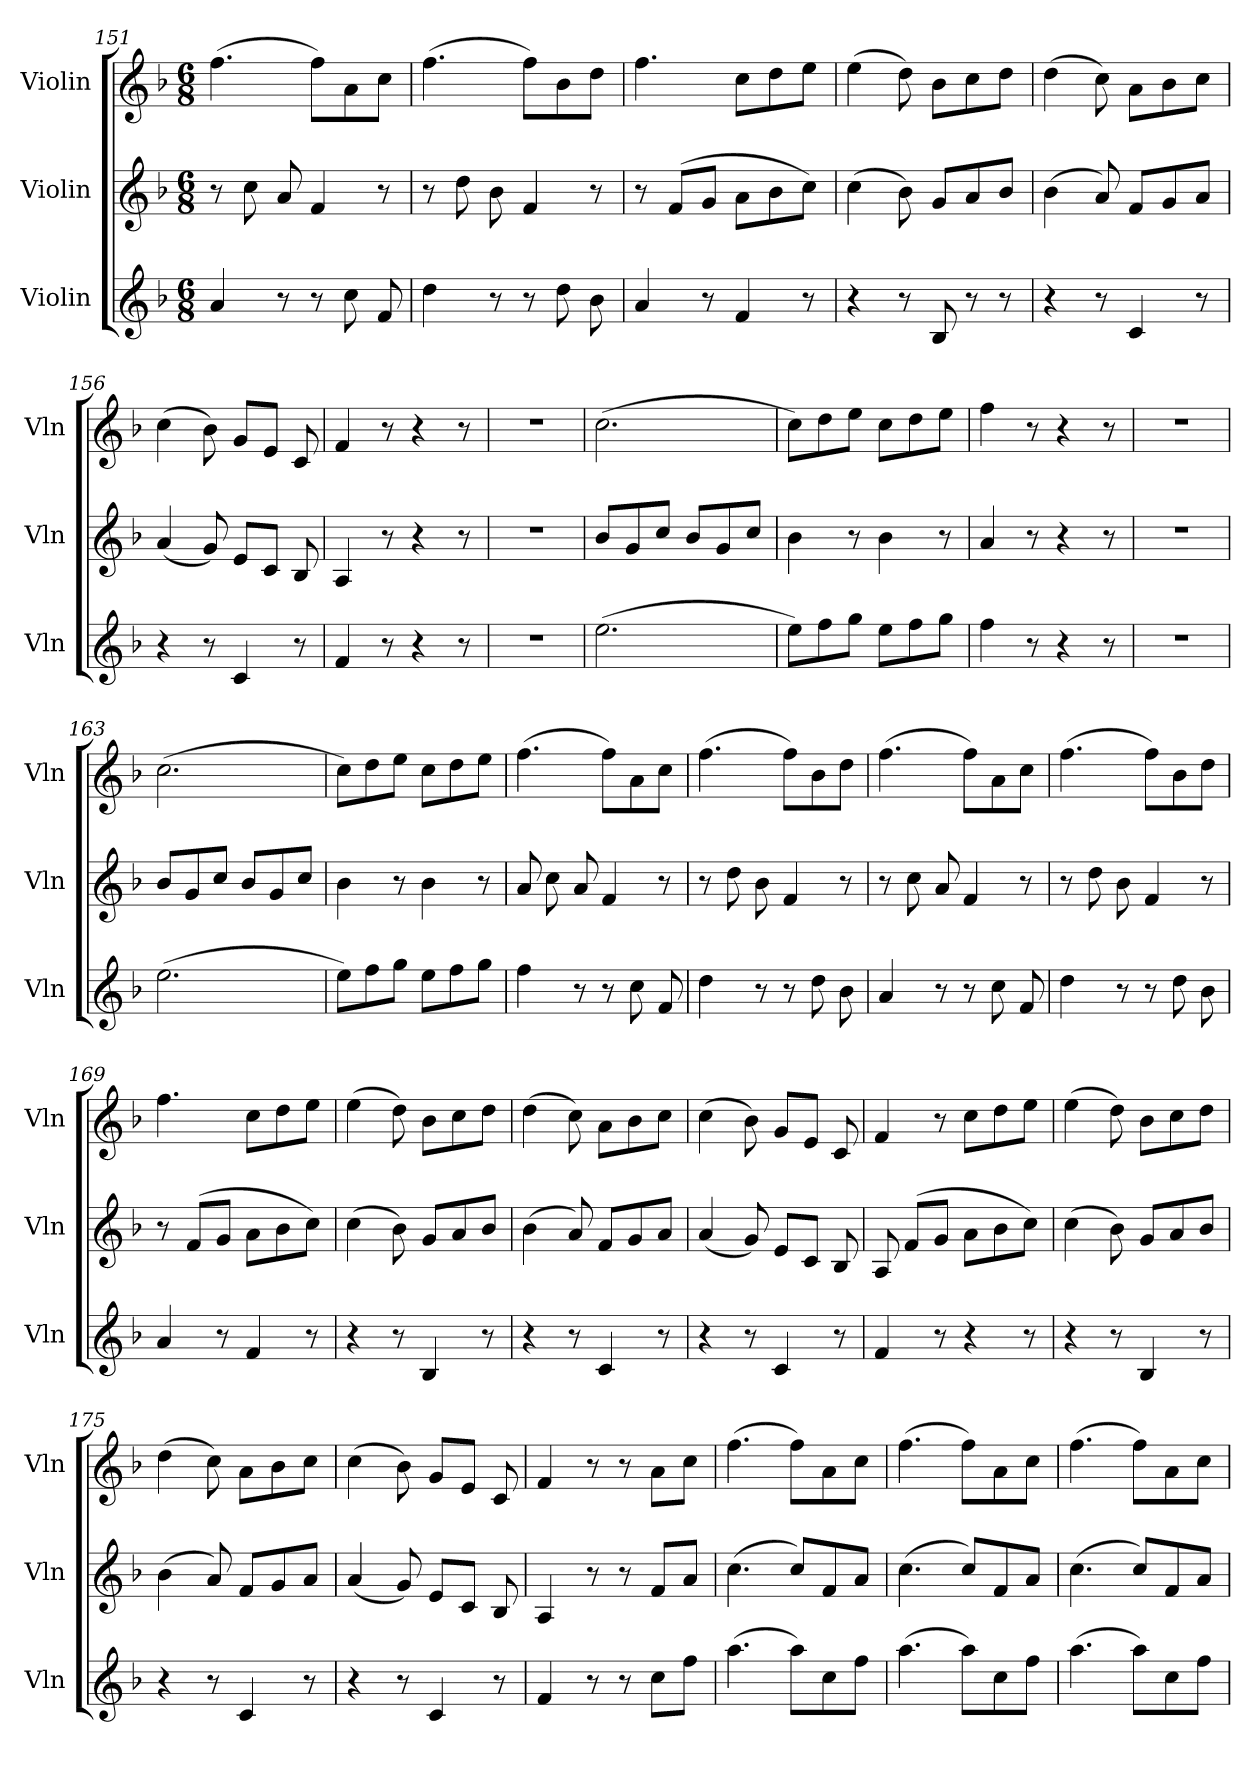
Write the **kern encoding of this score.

**kern	**kern	**kern
*part3	*part2	*part1
*staff3	*staff2	*staff1
*I"Violin	*I"Violin	*I"Violin
*I'Vln	*I'Vln	*I'Vln
!!LO:LB:g=z
*clefG2	*clefG2	*clefG2
*k[b-]	*k[b-]	*k[b-]
*M6/8	*M6/8	*M6/8
=151	=151	=151
4a/	8r	(>4.ff\
.	8cc\	.
8r	8a/	.
8r	4f/	8ff\L)
8cc\	.	8a\
8f/	8r	8cc\J
=152	=152	=152
4dd\	8r	(>4.ff\
.	8dd\	.
8r	8b-\	.
8r	4f/	8ff\L)
8dd\	.	8b-\
8b-\	8r	8dd\J
=153	=153	=153
4a/	8r	4.ff\
.	(>8f/L	.
8r	8g/J	.
4f/	8a\L	8cc\L
.	8b-\	8dd\
8r	8cc\J)	8ee\J
=154	=154	=154
4r	(>4cc\	(>4ee\
8r	8b-\)	8dd\)
8B-/	8g/L	8b-\L
8r	8a/	8cc\
8r	8b-/J	8dd\J
=155	=155	=155
4r	(>4b-\	(>4dd\
8r	8a/)	8cc\)
4c/	8f/L	8a\L
.	8g/	8b-\
8r	8a/J	8cc\J
=156	=156	=156
4r	(<4a/	(>4cc\
8r	8g/)	8b-\)
4c/	8e/L	8g/L
.	8c/J	8e/J
8r	8B-/	8c/
!!LO:PB:g=z
=157	=157	=157
4f/	4A/	4f/
8r	8r	8r
4r	4r	4r
8r	8r	8r
=158	=158	=158
2.r	2.r	2.r
=159	=159	=159
(>2.ee\	8b-/L	(>2.cc\
.	8g/	.
.	8cc/J	.
.	8b-/L	.
.	8g/	.
.	8cc/J	.
=160	=160	=160
8ee\L)	4b-\	8cc\L)
8ff\	.	8dd\
8gg\J	8r	8ee\J
8ee\L	4b-\	8cc\L
8ff\	.	8dd\
8gg\J	8r	8ee\J
=161	=161	=161
4ff\	4a/	4ff\
8r	8r	8r
4r	4r	4r
8r	8r	8r
=162	=162	=162
2.r	2.r	2.r
=163	=163	=163
(>2.ee\	8b-/L	(>2.cc\
.	8g/	.
.	8cc/J	.
.	8b-/L	.
.	8g/	.
.	8cc/J	.
!!LO:LB:g=z
=164	=164	=164
8ee\L)	4b-\	8cc\L)
8ff\	.	8dd\
8gg\J	8r	8ee\J
8ee\L	4b-\	8cc\L
8ff\	.	8dd\
8gg\J	8r	8ee\J
=165	=165	=165
4ff\	8a/	(>4.ff\
.	8cc\	.
8r	8a/	.
8r	4f/	8ff\L)
8cc\	.	8a\
8f/	8r	8cc\J
=166	=166	=166
4dd\	8r	(>4.ff\
.	8dd\	.
8r	8b-\	.
8r	4f/	8ff\L)
8dd\	.	8b-\
8b-\	8r	8dd\J
=167	=167	=167
4a/	8r	(>4.ff\
.	8cc\	.
8r	8a/	.
8r	4f/	8ff\L)
8cc\	.	8a\
8f/	8r	8cc\J
=168	=168	=168
4dd\	8r	(>4.ff\
.	8dd\	.
8r	8b-\	.
8r	4f/	8ff\L)
8dd\	.	8b-\
8b-\	8r	8dd\J
=169	=169	=169
4a/	8r	4.ff\
.	(>8f/L	.
8r	8g/J	.
4f/	8a\L	8cc\L
.	8b-\	8dd\
8r	8cc\J)	8ee\J
!!LO:LB:g=z
=170	=170	=170
4r	(>4cc\	(>4ee\
8r	8b-\)	8dd\)
4B-/	8g/L	8b-\L
.	8a/	8cc\
8r	8b-/J	8dd\J
=171	=171	=171
4r	(>4b-\	(>4dd\
8r	8a/)	8cc\)
4c/	8f/L	8a\L
.	8g/	8b-\
8r	8a/J	8cc\J
=172	=172	=172
4r	(<4a/	(>4cc\
8r	8g/)	8b-\)
4c/	8e/L	8g/L
.	8c/J	8e/J
8r	8B-/	8c/
=173	=173	=173
4f/	8A/	4f/
.	(>8f/L	.
8r	8g/J	8r
4r	8a\L	8cc\L
.	8b-\	8dd\
8r	8cc\J)	8ee\J
=174	=174	=174
4r	(>4cc\	(>4ee\
8r	8b-\)	8dd\)
4B-/	8g/L	8b-\L
.	8a/	8cc\
8r	8b-/J	8dd\J
=175	=175	=175
4r	(>4b-\	(>4dd\
8r	8a/)	8cc\)
4c/	8f/L	8a\L
.	8g/	8b-\
8r	8a/J	8cc\J
!!LO:LB:g=z
=176	=176	=176
4r	(<4a/	(>4cc\
8r	8g/)	8b-\)
4c/	8e/L	8g/L
.	8c/J	8e/J
8r	8B-/	8c/
=177	=177	=177
4f/	4A/	4f/
8r	8r	8r
8r	8r	8r
8cc\L	8f/L	8a\L
8ff\J	8a/J	8cc\J
=178	=178	=178
(>4.aa\	(>4.cc\	(>4.ff\
8aa\L)	8cc/L)	8ff\L)
8cc\	8f/	8a\
8ff\J	8a/J	8cc\J
=179	=179	=179
(>4.aa\	(>4.cc\	(>4.ff\
8aa\L)	8cc/L)	8ff\L)
8cc\	8f/	8a\
8ff\J	8a/J	8cc\J
=180	=180	=180
(>4.aa\	(>4.cc\	(>4.ff\
8aa\L)	8cc/L)	8ff\L)
8cc\	8f/	8a\
8ff\J	8a/J	8cc\J
=	=	=
*-	*-	*-
